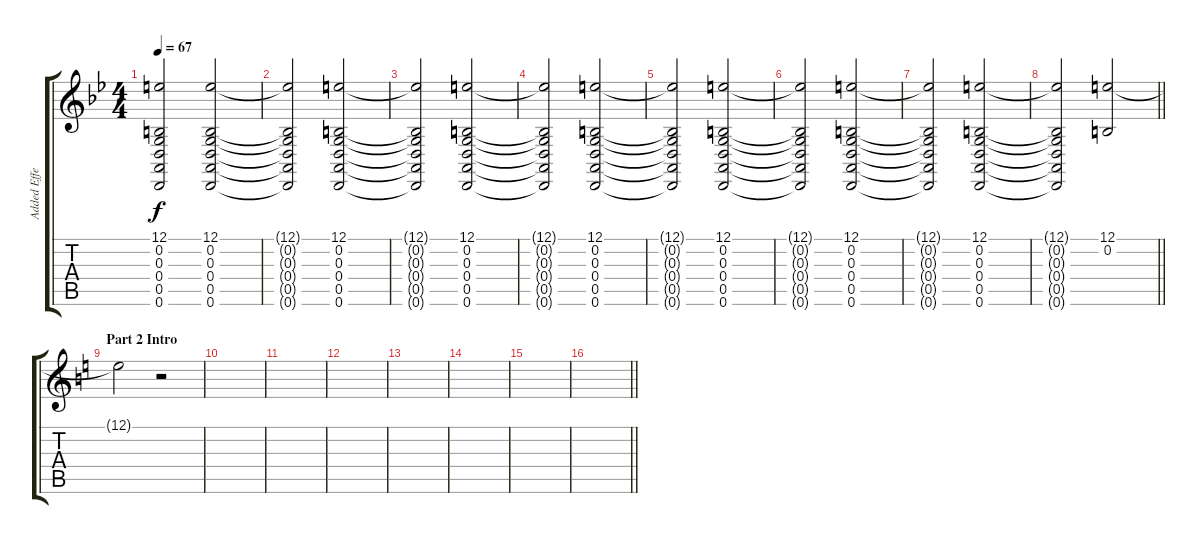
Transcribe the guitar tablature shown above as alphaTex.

\track ("Added Effects 1" "Added Effe") {instrument seashore}
\staff {score tabs}
\tuning (E4 B3 G3 D3 A2 D2) {hide}
\ts (4 4)
\tempo 67
\clef g2
\ks bb
(12.1{t} 0.2{t} 0.3{t} 0.4{t} 0.5{t} 0.6{t}).2{dy f volume 13} (12.1 0.2 0.3 0.4 0.5 0.6).2 |
(12.1{t} 0.2{t} 0.3{t} 0.4{t} 0.5{t} 0.6{t}).2{volume 13} (12.1 0.2 0.3 0.4 0.5 0.6).2 |
(12.1{t} 0.2{t} 0.3{t} 0.4{t} 0.5{t} 0.6{t}).2{volume 14} (12.1 0.2 0.3 0.4 0.5 0.6).2 |
(12.1{t} 0.2{t} 0.3{t} 0.4{t} 0.5{t} 0.6{t}).2{volume 14} (12.1 0.2 0.3 0.4 0.5 0.6).2 |
(12.1{t} 0.2{t} 0.3{t} 0.4{t} 0.5{t} 0.6{t}).2{volume 15} (12.1 0.2 0.3 0.4 0.5 0.6).2 |
(12.1{t} 0.2{t} 0.3{t} 0.4{t} 0.5{t} 0.6{t}).2{volume 15} (12.1 0.2 0.3 0.4 0.5 0.6).2 |
(12.1{t} 0.2{t} 0.3{t} 0.4{t} 0.5{t} 0.6{t}).2{volume 16} (12.1 0.2 0.3 0.4 0.5 0.6).2 |
\barLineRight lightlight
(12.1{t} 0.2{t} 0.3{t} 0.4{t} 0.5{t} 0.6{t}).2{volume 16} (12.1 0.2).2{instrument reversecymbal} |
\section ("" "Part 2 Intro")
\ks c
12.1{t}.2 r.2 |
|
|
|
|
|
|
\barLineRight lightlight
